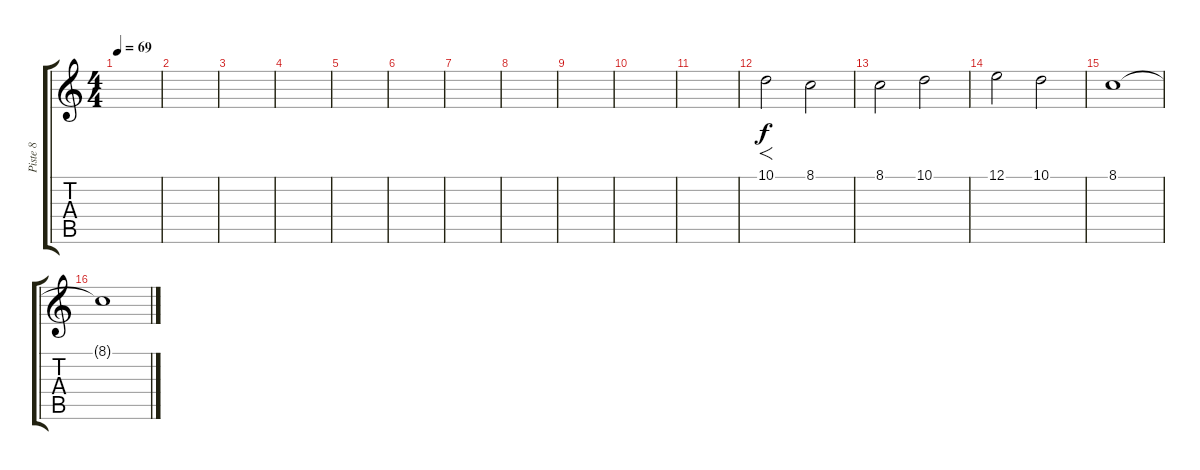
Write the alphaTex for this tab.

\track ("Piste 8" "Piste 8") {instrument synthstrings2}
\staff {score tabs}
\tuning (E4 B3 G3 D3 A2 E2) {hide}
\ts (4 4)
\tempo 69
\clef g2
\ks c
|
|
|
|
|
|
|
|
|
|
|
10.1.2{f} 8.1.2 |
8.1.2 10.1.2 |
12.1.2 10.1.2 |
8.1.1 |
8.1{t}.1
